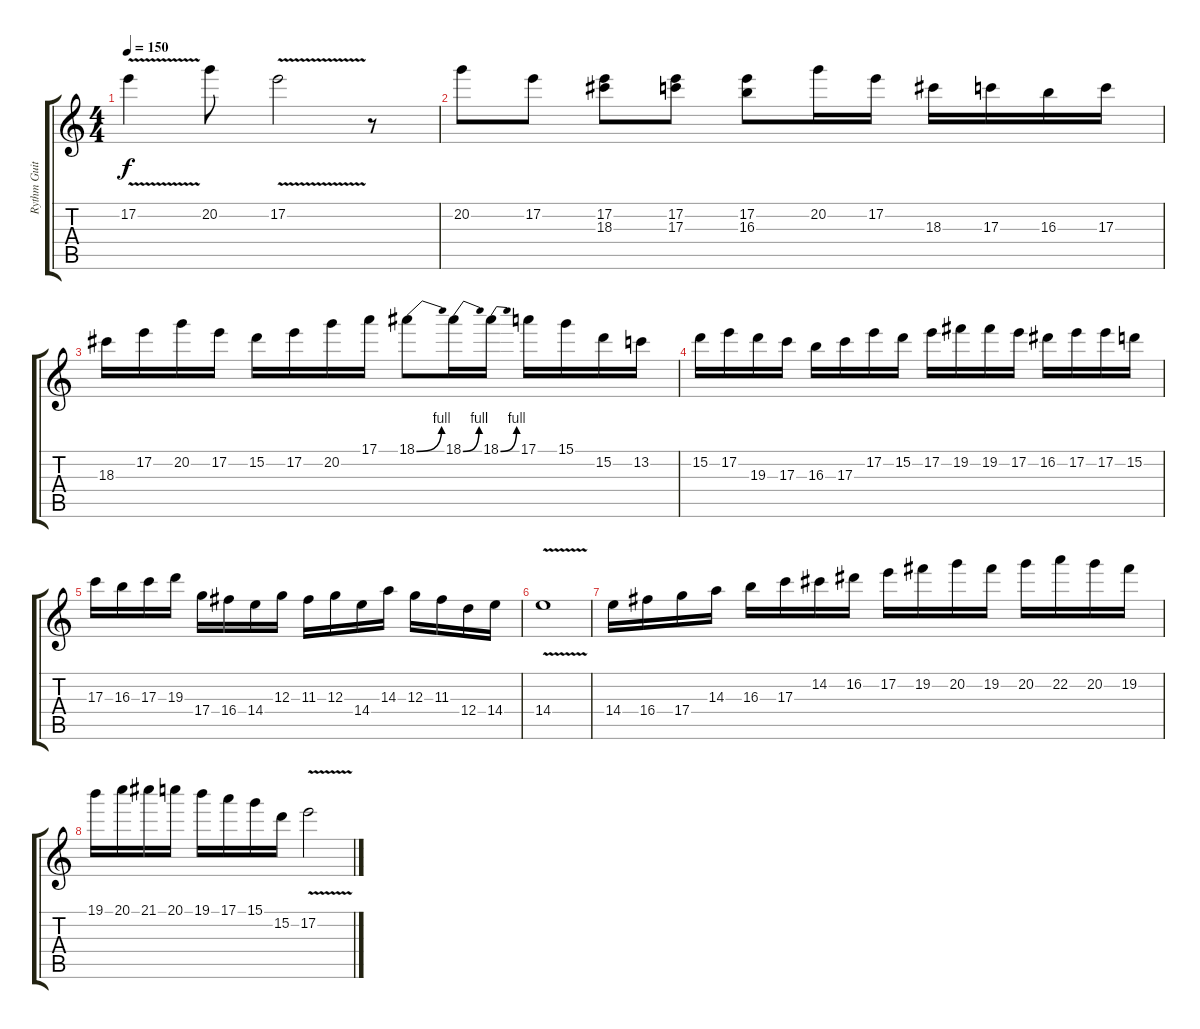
\track ("Rythm Guitar / K!M" "Rythm Guit") {instrument distortionguitar}
\staff {score tabs}
\tuning (E4 B3 G3 D3 A2 E2) {hide}
\ts (4 4)
\tempo 150
\clef g2
\ks c
17.2{v}.4{dy f} 20.2.8 17.2{v}.2 r.8 |
20.2.8 17.2.8 (17.2 18.3).8 (17.2 17.3).8 (17.2 16.3).8 20.2.16 17.2.16 18.3.16 17.3.16 16.3.16 17.3.16 |
18.3.16 17.2.16 20.2.16 17.2.16 15.2.16 17.2.16 20.2.16 17.1.16 18.1{be (bend 0 0 60 4)}.8 18.1{be (bend 0 0 60 4)}.16 18.1{be (bend 0 0 60 4)}.16 17.1.16 15.1.16 15.2.16 13.2.16 |
15.2.16 17.2.16 19.3.16 17.3.16 16.3.16 17.3.16 17.2.16 15.2.16 17.2.16 19.2.16 19.2.16 17.2.16 16.2.16 17.2.16 17.2.16 15.2.16 |
17.3.16 16.3.16 17.3.16 19.3.16 17.4.16 16.4.16 14.4.16 12.3.16 11.3.16 12.3.16 14.4.16 14.3.16 12.3.16 11.3.16 12.4.16 14.4.16 |
14.4{v}.1 |
14.4.16 16.4.16 17.4.16 14.3.16 16.3.16 17.3.16 14.2.16 16.2.16 17.2.16 19.2.16 20.2.16 19.2.16 20.2.16 22.2.16 20.2.16 19.2.16 |
19.1.16 20.1.16 21.1.16 20.1.16 19.1.16 17.1.16 15.1.16 15.2.16 17.2{v}.2
